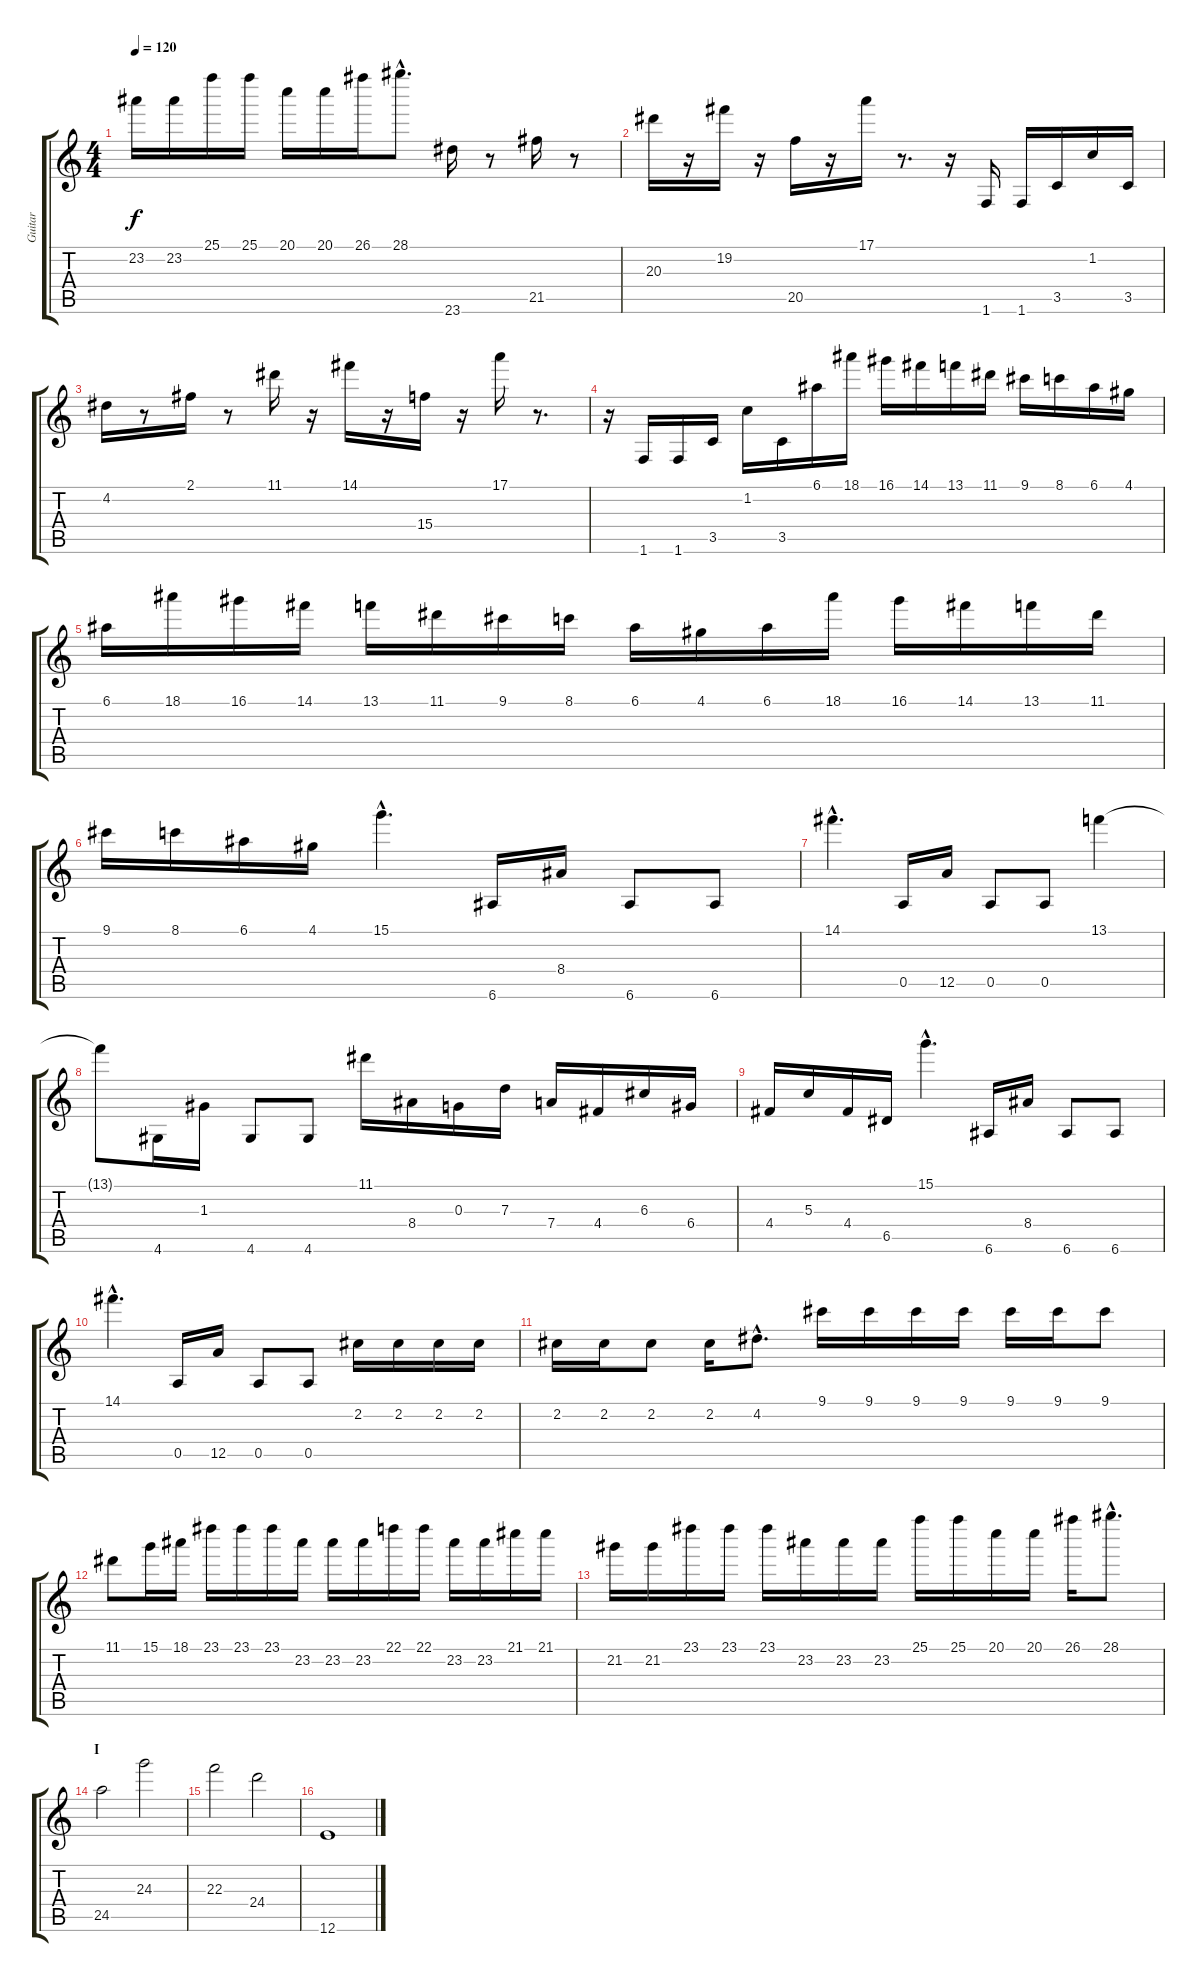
\track ("Guitar" "Guitar") {instrument overdrivenguitar}
\staff {score tabs}
\tuning (E4 B3 G3 D3 A2 E2) {hide}
\ts (4 4)
\tempo 120
\clef g2
\ks c
23.2.16{dy f} 23.2.16 25.1.16 25.1.16 20.1.16 20.1.16 26.1.16 28.1{hac}.8{d} 23.6.16 r.8 21.5.16 r.8 |
20.3.16 r.16 19.2.16 r.16 20.5.16 r.16 17.1.16 r.8{d} r.16 1.6.16 1.6.16 3.5.16 1.2.16 3.5.16 |
4.2.16 r.8 2.1.16 r.8 11.1.16 r.16 14.1.16 r.16 15.4.16 r.16 17.1.16 r.8{d} |
r.16 1.6.16 1.6.16 3.5.16 1.2.16 3.5.16 6.1.16 18.1.16 16.1.16 14.1.16 13.1.16 11.1.16 9.1.16 8.1.16 6.1.16 4.1.16 |
6.1.16 18.1.16 16.1.16 14.1.16 13.1.16 11.1.16 9.1.16 8.1.16 6.1.16 4.1.16 6.1.16 18.1.16 16.1.16 14.1.16 13.1.16 11.1.16 |
9.1.16 8.1.16 6.1.16 4.1.16 15.1{hac}.4{d} 6.6.16 8.4.16 6.6.8 6.6.8 |
14.1{hac}.4{d} 0.5.16 12.5.16 0.5.8 0.5.8 13.1.4 |
13.1{t}.8 4.6.16 1.3.16 4.6.8 4.6.8 11.1.16 8.4.16 0.3.16 7.3.16 7.4.16 4.4.16 6.3.16 6.4.16 |
4.4.16 5.3.16 4.4.16 6.5.16 15.1{hac}.4{d} 6.6.16 8.4.16 6.6.8 6.6.8 |
14.1{hac}.4{d} 0.5.16 12.5.16 0.5.8 0.5.8 2.2.16 2.2.16 2.2.16 2.2.16 |
2.2.16 2.2.16 2.2.8 2.2.16 4.2{hac}.8{d} 9.1.16 9.1.16 9.1.16 9.1.16 9.1.16 9.1.16 9.1.8 |
11.1.8 15.1.16 18.1.16 23.1.16 23.1.16 23.1.16 23.2.16 23.2.16 23.2.16 22.1.16 22.1.16 23.2.16 23.2.16 21.1.16 21.1.16 |
21.2.16 21.2.16 23.1.16 23.1.16 23.1.16 23.2.16 23.2.16 23.2.16 25.1.16 25.1.16 20.1.16 20.1.16 26.1.16 28.1{hac}.8{d} |
\section ("" "I")
24.5.2 24.3.2 |
22.3.2 24.4.2 |
12.6.1
